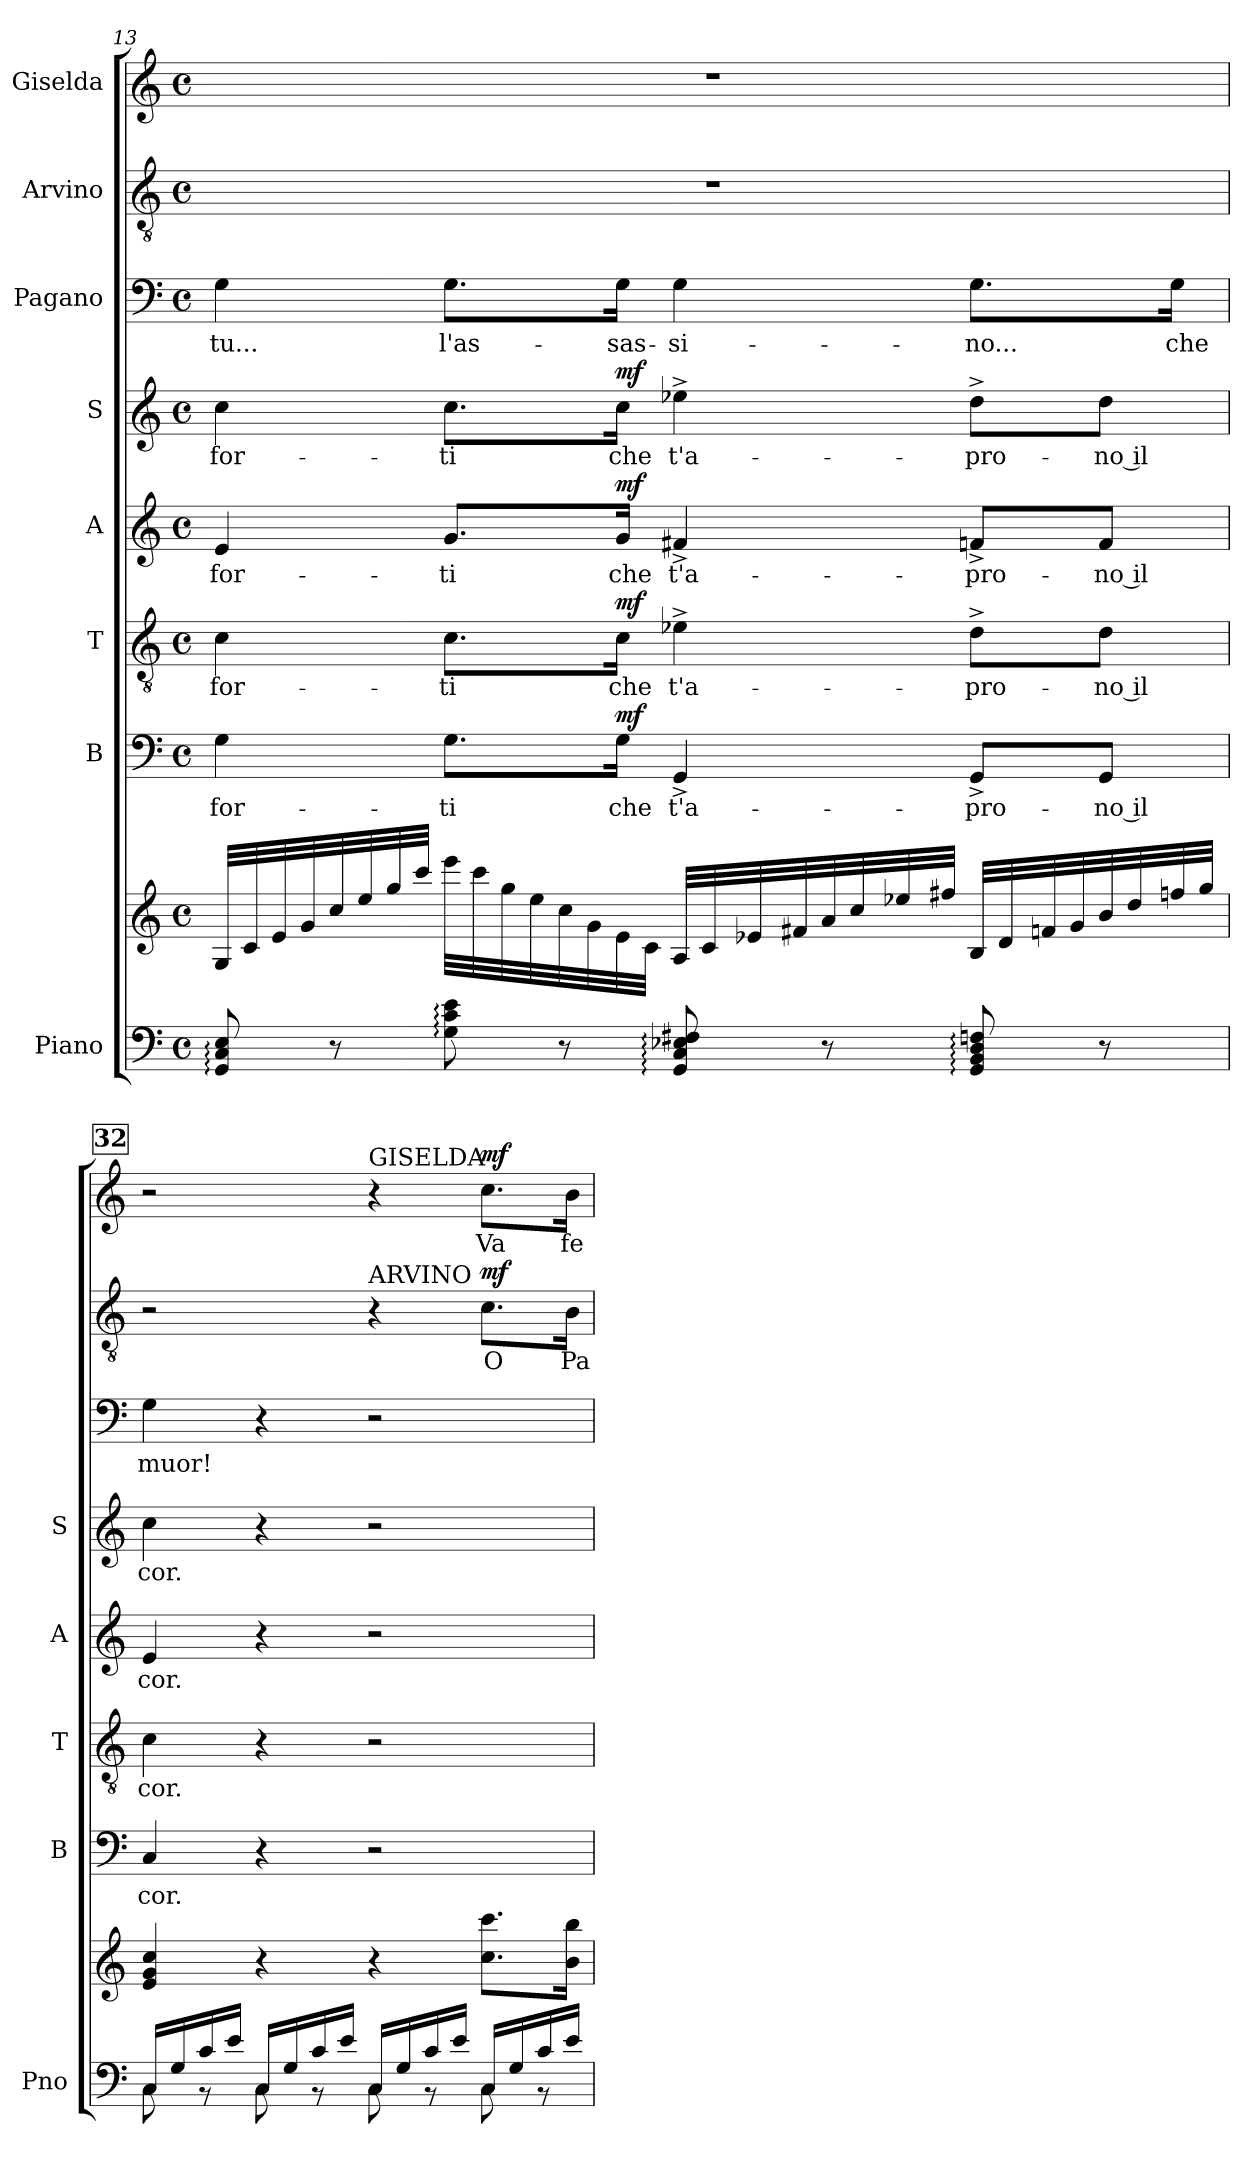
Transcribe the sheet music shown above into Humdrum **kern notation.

**kern	**kern	**kern	**text	**dynam	**kern	**text	**dynam	**kern	**text	**dynam	**kern	**text	**dynam	**kern	**text	**kern	**text	**dynam	**kern	**text	**dynam
*part8	*part8	*part7	*part7	*part7	*part6	*part6	*part6	*part5	*part5	*part5	*part4	*part4	*part4	*part3	*part3	*part2	*part2	*part2	*part1	*part1	*part1
*staff9	*staff8	*staff7	*staff7	*staff7	*staff6	*staff6	*staff6	*staff5	*staff5	*staff5	*staff4	*staff4	*staff4	*staff3	*staff3	*staff2	*staff2	*staff2	*staff1	*staff1	*staff1
*I"Piano	*	*I"B	*	*	*I"T	*	*	*I"A	*	*	*I"S	*	*	*I"Pagano	*	*I"Arvino	*	*	*I"Giselda	*	*
*I'Pno	*	*I'B	*	*	*I'T	*	*	*I'A	*	*	*I'S	*	*	*	*	*	*	*	*	*	*
!!LO:PB:g=z
*clefF4	*clefG2	*clefF4	*	*	*clefGv2	*	*	*clefG2	*	*	*clefG2	*	*	*clefF4	*	*clefGv2	*	*	*clefG2	*	*
*k[]	*k[]	*k[]	*	*	*k[]	*	*	*k[]	*	*	*k[]	*	*	*k[]	*	*k[]	*	*	*k[]	*	*
*M4/4	*M4/4	*M4/4	*	*	*M4/4	*	*	*M4/4	*	*	*M4/4	*	*	*M4/4	*	*M4/4	*	*	*M4/4	*	*
*met(c)	*met(c)	*met(c)	*	*	*met(c)	*	*	*met(c)	*	*	*met(c)	*	*	*met(c)	*	*met(c)	*	*	*met(c)	*	*
=13	=13	=13	=13	=13	=13	=13	=13	=13	=13	=13	=13	=13	=13	=13	=13	=13	=13	=13	=13	=13	=13
8GG/: 8C/: 8E/:	32G/LLL	4G\	for-	.	4c\	for-	.	4e/	for-	.	4cc\	for-	.	4G\	tu...	1r	.	.	1r	.	.
.	32c/	.	.	.	.	.	.	.	.	.	.	.	.	.	.	.	.	.	.	.	.
.	32e/	.	.	.	.	.	.	.	.	.	.	.	.	.	.	.	.	.	.	.	.
.	32g/	.	.	.	.	.	.	.	.	.	.	.	.	.	.	.	.	.	.	.	.
8r	32cc/	.	.	.	.	.	.	.	.	.	.	.	.	.	.	.	.	.	.	.	.
.	32ee/	.	.	.	.	.	.	.	.	.	.	.	.	.	.	.	.	.	.	.	.
.	32gg/	.	.	.	.	.	.	.	.	.	.	.	.	.	.	.	.	.	.	.	.
.	32ccc/JJJ	.	.	.	.	.	.	.	.	.	.	.	.	.	.	.	.	.	.	.	.
8G\: 8c\: 8e\:	32eee\LLL	8.G\L	-ti	.	8.c\L	-ti	.	8.g/L	-ti	.	8.cc\L	-ti	.	8.G\L	l'as-	.	.	.	.	.	.
.	32ccc\	.	.	.	.	.	.	.	.	.	.	.	.	.	.	.	.	.	.	.	.
.	32gg\	.	.	.	.	.	.	.	.	.	.	.	.	.	.	.	.	.	.	.	.
.	32ee\	.	.	.	.	.	.	.	.	.	.	.	.	.	.	.	.	.	.	.	.
8r	32cc\	.	.	.	.	.	.	.	.	.	.	.	.	.	.	.	.	.	.	.	.
.	32g\	.	.	.	.	.	.	.	.	.	.	.	.	.	.	.	.	.	.	.	.
!	!	!	!	!LO:DY:a	!	!	!LO:DY:a	!	!	!LO:DY:a	!	!	!LO:DY:a	!	!	!	!	!	!	!	!
.	32e\	16G\Jk	che	mf	16c\Jk	che	mf	16g/Jk	che	mf	16cc\Jk	che	mf	16G\Jk	-sas-	.	.	.	.	.	.
.	32c\JJJ	.	.	.	.	.	.	.	.	.	.	.	.	.	.	.	.	.	.	.	.
8GG/: 8C/: 8E-X/: 8F#X/:	32A/LLL	4GG^/	t'a-	.	4e-X^\	t'a-	.	4f#X^/	t'a-	.	4ee-X^\	t'a-	.	4G\	-si-	.	.	.	.	.	.
.	32c/	.	.	.	.	.	.	.	.	.	.	.	.	.	.	.	.	.	.	.	.
.	32e-X/	.	.	.	.	.	.	.	.	.	.	.	.	.	.	.	.	.	.	.	.
.	32f#X/	.	.	.	.	.	.	.	.	.	.	.	.	.	.	.	.	.	.	.	.
8r	32a/	.	.	.	.	.	.	.	.	.	.	.	.	.	.	.	.	.	.	.	.
.	32cc/	.	.	.	.	.	.	.	.	.	.	.	.	.	.	.	.	.	.	.	.
.	32ee-X/	.	.	.	.	.	.	.	.	.	.	.	.	.	.	.	.	.	.	.	.
.	32ff#X/JJJ	.	.	.	.	.	.	.	.	.	.	.	.	.	.	.	.	.	.	.	.
8GG/: 8BB/: 8D/: 8Fn/:	32B/LLL	8GG^/L	-pro-	.	8d^\L	-pro-	.	8fn^/L	-pro-	.	8dd^\L	-pro-	.	8.G\L	-no...	.	.	.	.	.	.
.	32d/	.	.	.	.	.	.	.	.	.	.	.	.	.	.	.	.	.	.	.	.
.	32fn/	.	.	.	.	.	.	.	.	.	.	.	.	.	.	.	.	.	.	.	.
.	32g/	.	.	.	.	.	.	.	.	.	.	.	.	.	.	.	.	.	.	.	.
8r	32b/	8GG/J	-no il	.	8d\J	-no il	.	8f/J	-no il	.	8dd\J	-no il	.	.	.	.	.	.	.	.	.
.	32dd/	.	.	.	.	.	.	.	.	.	.	.	.	.	.	.	.	.	.	.	.
.	32ffn/	.	.	.	.	.	.	.	.	.	.	.	.	16G\Jk	che	.	.	.	.	.	.
.	32gg/JJJ	.	.	.	.	.	.	.	.	.	.	.	.	.	.	.	.	.	.	.	.
!!LO:REH:place=s1:a:B:fs=14:t=32
=14	=14	=14	=14	=14	=14	=14	=14	=14	=14	=14	=14	=14	=14	=14	=14	=14	=14	=14	=14	=14	=14
*^	*	*	*	*	*	*	*	*	*	*	*	*	*	*	*	*	*	*	*	*	*
16C/LL	8C\	4e/ 4g/ 4cc/	4C/	cor.	.	4c\	cor.	.	4e/	cor.	.	4cc\	cor.	.	4G\	muor!	2r	.	.	2r	.	.
16G/	.	.	.	.	.	.	.	.	.	.	.	.	.	.	.	.	.	.	.	.	.	.
16c/	8r	.	.	.	.	.	.	.	.	.	.	.	.	.	.	.	.	.	.	.	.	.
16e/JJ	.	.	.	.	.	.	.	.	.	.	.	.	.	.	.	.	.	.	.	.	.	.
16C/LL	8C\	4r	4r	.	.	4r	.	.	4r	.	.	4r	.	.	4r	.	.	.	.	.	.	.
16G/	.	.	.	.	.	.	.	.	.	.	.	.	.	.	.	.	.	.	.	.	.	.
16c/	8r	.	.	.	.	.	.	.	.	.	.	.	.	.	.	.	.	.	.	.	.	.
16e/JJ	.	.	.	.	.	.	.	.	.	.	.	.	.	.	.	.	.	.	.	.	.	.
!	!	!	!	!	!	!	!	!	!	!	!	!	!	!	!	!	!	!	!	!LO:TX:a:t=GISELDA	!	!
!	!	!	!	!	!	!	!	!	!	!	!	!	!	!	!	!	!LO:TX:a:t=ARVINO	!	!	!	!	!
16C/LL	8C\	4r	2r	.	.	2r	.	.	2r	.	.	2r	.	.	2r	.	4r	.	.	4r	.	.
16G/	.	.	.	.	.	.	.	.	.	.	.	.	.	.	.	.	.	.	.	.	.	.
16c/	8r	.	.	.	.	.	.	.	.	.	.	.	.	.	.	.	.	.	.	.	.	.
16e/JJ	.	.	.	.	.	.	.	.	.	.	.	.	.	.	.	.	.	.	.	.	.	.
!	!	!	!	!	!	!	!	!	!	!	!	!	!	!	!	!	!	!	!LO:DY:a	!	!	!LO:DY:a
16C/LL	8C\	8.cc\ 8.ccc\L	.	.	.	.	.	.	.	.	.	.	.	.	.	.	8.c\L	O	mf	8.cc\L	Va	mf
16G/	.	.	.	.	.	.	.	.	.	.	.	.	.	.	.	.	.	.	.	.	.	.
16c/	8r	.	.	.	.	.	.	.	.	.	.	.	.	.	.	.	.	.	.	.	.	.
16e/JJ	.	16b\ 16bb\Jk	.	.	.	.	.	.	.	.	.	.	.	.	.	.	16B\Jk	Pa-	.	16b\Jk	fe-	.
*v	*v	*	*	*	*	*	*	*	*	*	*	*	*	*	*	*	*	*	*	*	*	*
=	=	=	=	=	=	=	=	=	=	=	=	=	=	=	=	=	=	=	=	=	=
*-	*-	*-	*-	*-	*-	*-	*-	*-	*-	*-	*-	*-	*-	*-	*-	*-	*-	*-	*-	*-	*-
